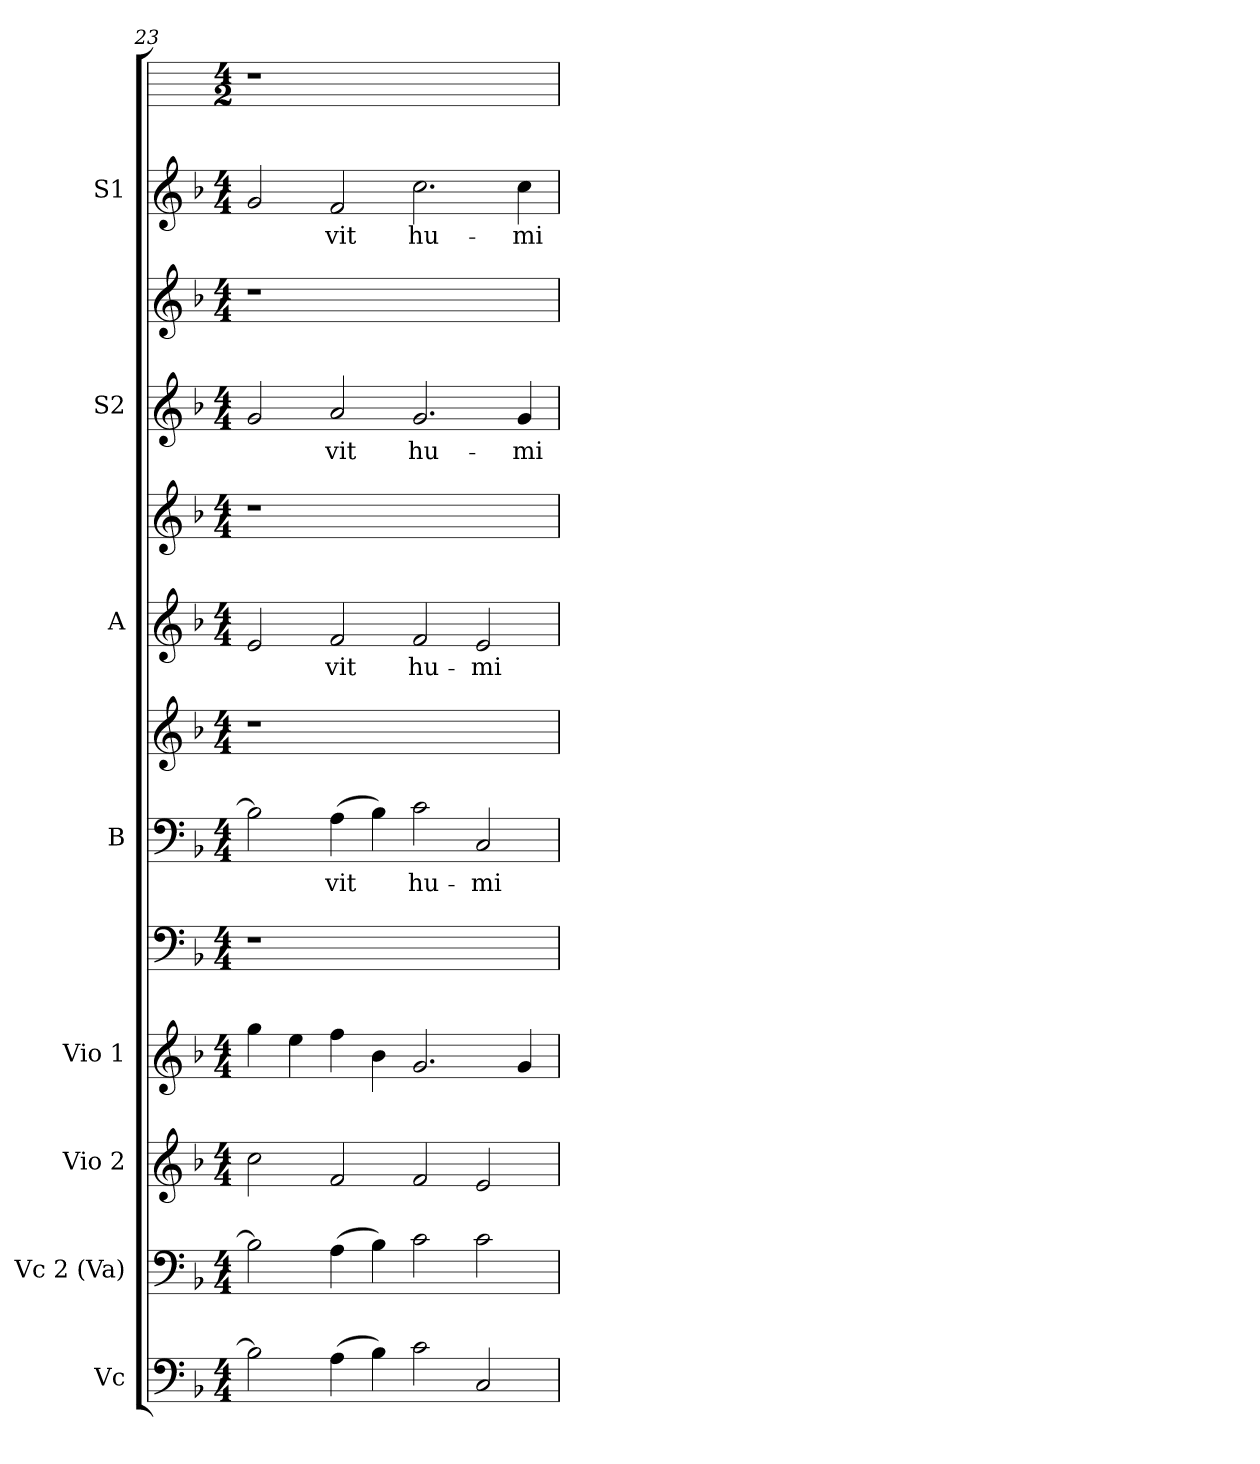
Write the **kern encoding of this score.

**kern	**kern	**kern	**kern	**kern	**kern	**text	**kern	**kern	**text	**kern	**kern	**text	**kern	**kern	**text	**kern
*part13	*part12	*part11	*part10	*part9	*part8	*part8	*part7	*part6	*part6	*part5	*part4	*part4	*part3	*part2	*part2	*part1
*staff13	*staff12	*staff11	*staff10	*staff9	*staff8	*staff8	*staff7	*staff6	*staff6	*staff5	*staff4	*staff4	*staff3	*staff2	*staff2	*staff1
*I"Vc	*I"Vc 2 (Va)	*I"Vio 2	*I"Vio 1	*	*I"B	*	*	*I"A	*	*	*I"S2	*	*	*I"S1	*	*
*clefF4	*clefF4	*clefG2	*clefG2	*clefF4	*clefF4	*	*clefG2	*clefG2	*	*clefG2	*clefG2	*	*clefG2	*clefG2	*	*
*k[b-]	*k[b-]	*k[b-]	*k[b-]	*k[b-]	*k[b-]	*	*k[b-]	*k[b-]	*	*k[b-]	*k[b-]	*	*k[b-]	*k[b-]	*	*
*M4/4	*M4/4	*M4/4	*M4/4	*M4/4	*M4/4	*	*M4/4	*M4/4	*	*M4/4	*M4/4	*	*M4/4	*M4/4	*	*M4/2
=23	=23	=23	=23	=23	=23	=23	=23	=23	=23	=23	=23	=23	=23	=23	=23	=23
2B-]	2B-]	2cc	4gg	1r	2B-]	--	1r	2e	.	1r	2g	.	1r	2g	--	1r
.	.	.	4ee	.	.	.	.	.	.	.	.	.	.	.	.	.
(4A	(4A	2f	4ff	.	(4A\	-vit	.	2f	-vit	.	2a	-vit	.	2f	-vit	.
4B-)	4B-)	.	4b-	.	4B-\)	.	.	.	.	.	.	.	.	.	.	.
2c	2c	2f	2.g	1ryy	2c	hu-	1ryy	2f	hu-	1ryy	2.g	hu-	1ryy	2.cc	hu-	1ryy
2C	2c	2e	.	.	2C	-mi-	.	2e	-mi-	.	.	.	.	.	.	.
.	.	.	4g	.	.	.	.	.	.	.	4g	-mi-	.	4cc	-mi-	.
=	=	=	=	=	=	=	=	=	=	=	=	=	=	=	=	=
*-	*-	*-	*-	*-	*-	*-	*-	*-	*-	*-	*-	*-	*-	*-	*-	*-
